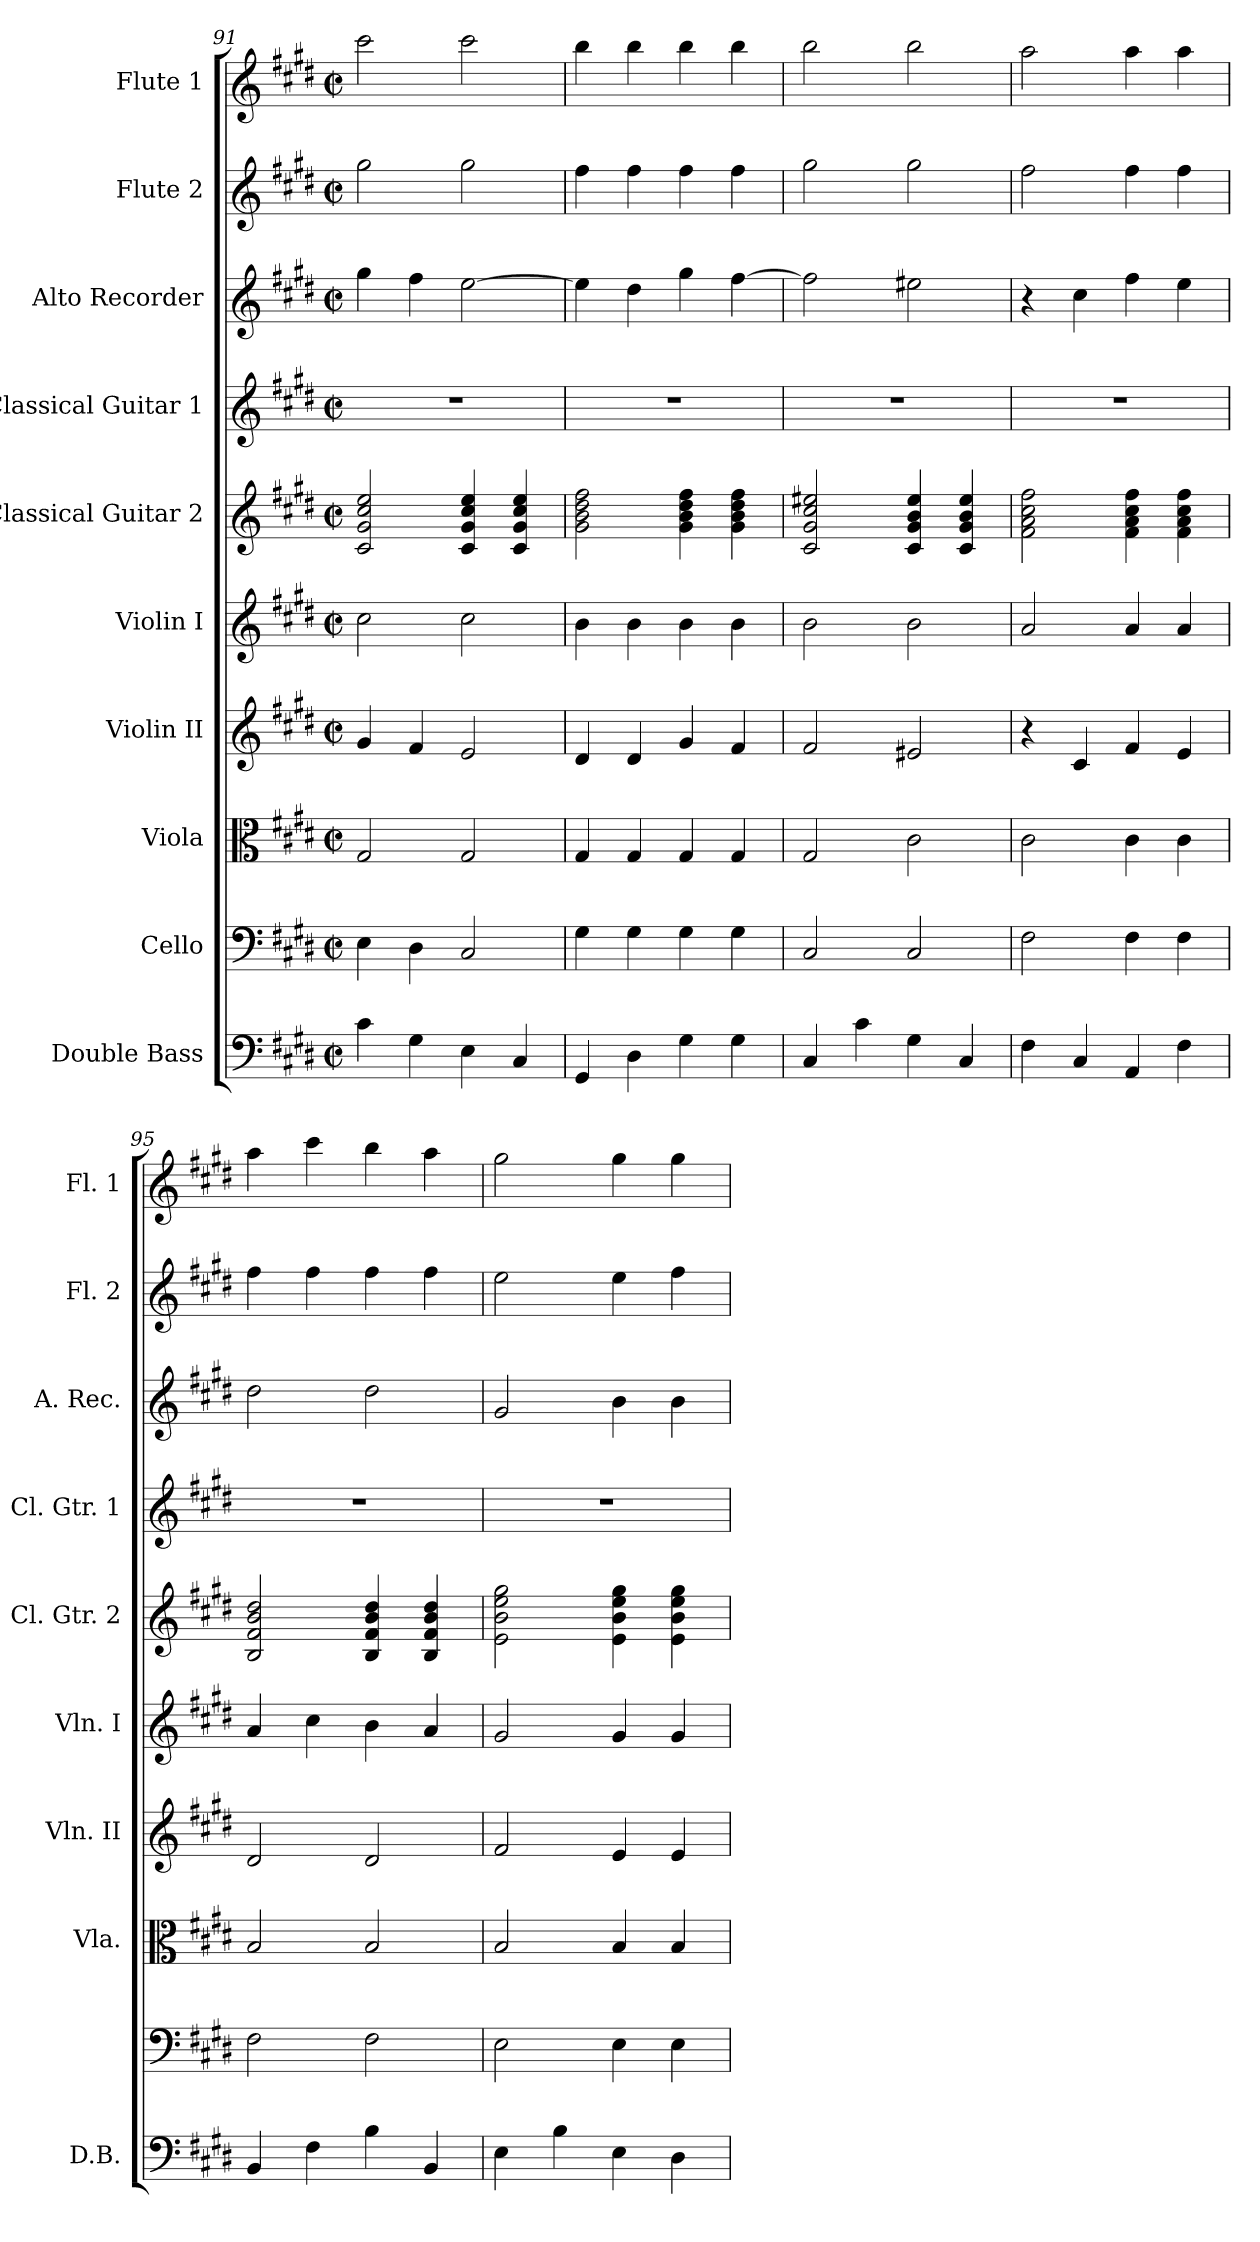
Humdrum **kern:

**kern	**kern	**kern	**kern	**kern	**kern	**kern	**kern	**kern	**kern
*part10	*part9	*part8	*part7	*part6	*part5	*part4	*part3	*part2	*part1
*staff10	*staff9	*staff8	*staff7	*staff6	*staff5	*staff4	*staff3	*staff2	*staff1
*I"Double Bass	*I"Cello	*I"Viola	*I"Violin II	*I"Violin I	*I"Classical Guitar 2	*I"Classical Guitar 1	*I"Alto Recorder	*I"Flute 2	*I"Flute 1
*I'D.B.	*	*I'Vla.	*I'Vln. II	*I'Vln. I	*I'Cl. Gtr. 2	*I'Cl. Gtr. 1	*I'A. Rec.	*I'Fl. 2	*I'Fl. 1
!!LO:PB:g=z
*clefF4	*clefF4	*clefC3	*clefG2	*clefG2	*clefG2	*clefG2	*clefG2	*clefG2	*clefG2
*ITrd7c12	*	*	*	*	*ITrd7c12	*ITrd7c12	*	*	*
*k[f#c#g#d#]	*k[f#c#g#d#]	*k[f#c#g#d#]	*k[f#c#g#d#]	*k[f#c#g#d#]	*k[f#c#g#d#]	*k[f#c#g#d#]	*k[f#c#g#d#]	*k[f#c#g#d#]	*k[f#c#g#d#]
*E:	*E:	*E:	*E:	*E:	*E:	*E:	*E:	*E:	*E:
*M2/2	*M2/2	*M2/2	*M2/2	*M2/2	*M2/2	*M2/2	*M2/2	*M2/2	*M2/2
*met(c|)	*met(c|)	*met(c|)	*met(c|)	*met(c|)	*met(c|)	*met(c|)	*met(c|)	*met(c|)	*met(c|)
=91	=91	=91	=91	=91	=91	=91	=91	=91	=91
4C#\	4E\	2G#/	4g#/	2cc#\	2C#/ 2G#/ 2c#/ 2e/	1r	4gg#\	2gg#\	2ccc#\
4GG#\	4D#\	.	4f#/	.	.	.	4ff#\	.	.
4EE\	2C#/	2G#/	2e/	2cc#\	4C#/ 4G#/ 4c#/ 4e/	.	[2ee\	2gg#\	2ccc#\
4CC#/	.	.	.	.	4C#/ 4G#/ 4c#/ 4e/	.	.	.	.
=92	=92	=92	=92	=92	=92	=92	=92	=92	=92
4GGG#/	4G#\	4G#/	4d#/	4b\	2G#\ 2B\ 2d#\ 2f#\	1r	4ee\]	4ff#\	4bb\
4DD#\	4G#\	4G#/	4d#/	4b\	.	.	4dd#\	4ff#\	4bb\
4GG#\	4G#\	4G#/	4g#/	4b\	4G#\ 4B\ 4d#\ 4f#\	.	4gg#\	4ff#\	4bb\
4GG#\	4G#\	4G#/	4f#/	4b\	4G#\ 4B\ 4d#\ 4f#\	.	[4ff#\	4ff#\	4bb\
=93	=93	=93	=93	=93	=93	=93	=93	=93	=93
4CC#/	2C#/	2G#/	2f#/	2b\	2C#/ 2G#/ 2c#/ 2e#X/	1r	2ff#\]	2gg#\	2bb\
4C#\	.	.	.	.	.	.	.	.	.
4GG#\	2C#/	2c#\	2e#X/	2b\	4C#/ 4G#/ 4B/ 4e#/	.	2ee#X\	2gg#\	2bb\
4CC#/	.	.	.	.	4C#/ 4G#/ 4B/ 4e#/	.	.	.	.
=94	=94	=94	=94	=94	=94	=94	=94	=94	=94
4FF#\	2F#\	2c#\	4r	2a/	2F#\ 2A\ 2c#\ 2f#\	1r	4r	2ff#\	2aa\
4CC#/	.	.	4c#/	.	.	.	4cc#\	.	.
4AAA/	4F#\	4c#\	4f#/	4a/	4F#\ 4A\ 4c#\ 4f#\	.	4ff#\	4ff#\	4aa\
4FF#\	4F#\	4c#\	4e/	4a/	4F#\ 4A\ 4c#\ 4f#\	.	4ee\	4ff#\	4aa\
=95	=95	=95	=95	=95	=95	=95	=95	=95	=95
4BBB/	2F#\	2B/	2d#/	4a/	2BB/ 2F#/ 2B/ 2d#/	1r	2dd#\	4ff#\	4aa\
4FF#\	.	.	.	4cc#\	.	.	.	4ff#\	4ccc#\
4BB\	2F#\	2B/	2d#/	4b\	4BB/ 4F#/ 4B/ 4d#/	.	2dd#\	4ff#\	4bb\
4BBB/	.	.	.	4a/	4BB/ 4F#/ 4B/ 4d#/	.	.	4ff#\	4aa\
!!LO:PB:g=z
=96	=96	=96	=96	=96	=96	=96	=96	=96	=96
4EE\	2E\	2B/	2f#/	2g#/	2E\ 2B\ 2e\ 2g#\	1r	2g#/	2ee\	2gg#\
4BB\	.	.	.	.	.	.	.	.	.
4EE\	4E\	4B/	4e/	4g#/	4E\ 4B\ 4e\ 4g#\	.	4b\	4ee\	4gg#\
4DD#\	4E\	4B/	4e/	4g#/	4E\ 4B\ 4e\ 4g#\	.	4b\	4ff#\	4gg#\
=	=	=	=	=	=	=	=	=	=
*-	*-	*-	*-	*-	*-	*-	*-	*-	*-
